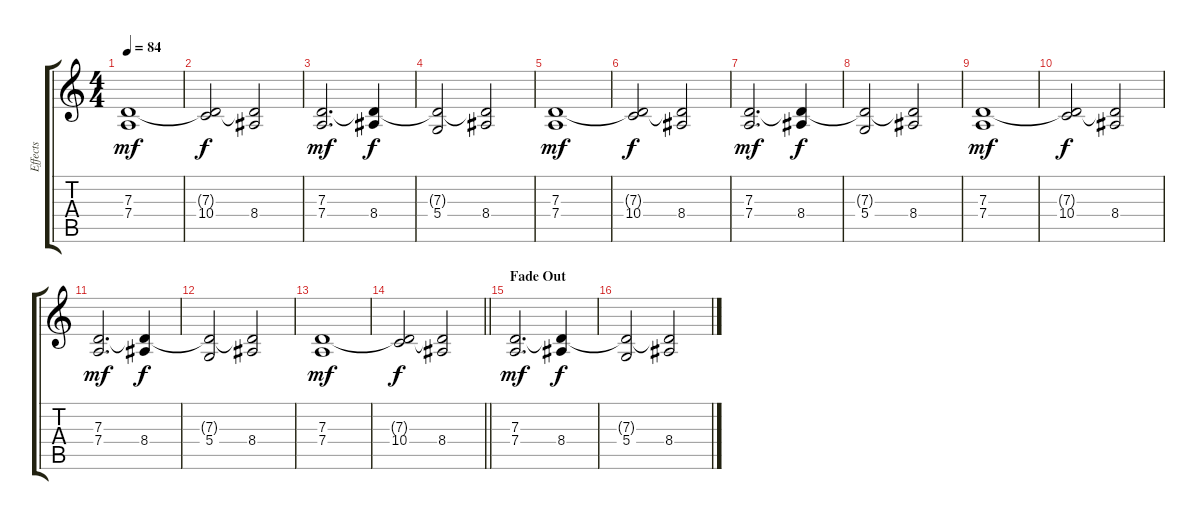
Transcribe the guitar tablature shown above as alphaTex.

\track ("Effects" "Effects") {instrument pad4choir}
\staff {score tabs}
\tuning (E4 B3 G3 D3 A2 D2) {hide}
\ts (4 4)
\tempo 84
\clef g2
\ks c
(7.3 7.4).1{dy mf} |
(7.3{t} 10.4).2{dy f} (7.3{t} 8.4).2 |
(7.3 7.4).2{d dy mf} (7.3{t} 8.4).4{dy f} |
(7.3{t} 5.4).2 (7.3{t} 8.4).2 |
(7.3 7.4).1{dy mf} |
(7.3{t} 10.4).2{dy f} (7.3{t} 8.4).2 |
(7.3 7.4).2{d dy mf} (7.3{t} 8.4).4{dy f} |
(7.3{t} 5.4).2 (7.3{t} 8.4).2 |
(7.3 7.4).1{dy mf} |
(7.3{t} 10.4).2{dy f} (7.3{t} 8.4).2 |
(7.3 7.4).2{d dy mf} (7.3{t} 8.4).4{dy f} |
(7.3{t} 5.4).2 (7.3{t} 8.4).2 |
(7.3 7.4).1{dy mf} |
\barLineRight lightlight
(7.3{t} 10.4).2{dy f} (7.3{t} 8.4).2 |
\section ("" "Fade Out")
(7.3 7.4).2{d dy mf volume 9} (7.3{t} 8.4).4{dy f} |
(7.3{t} 5.4).2 (7.3{t} 8.4).2
